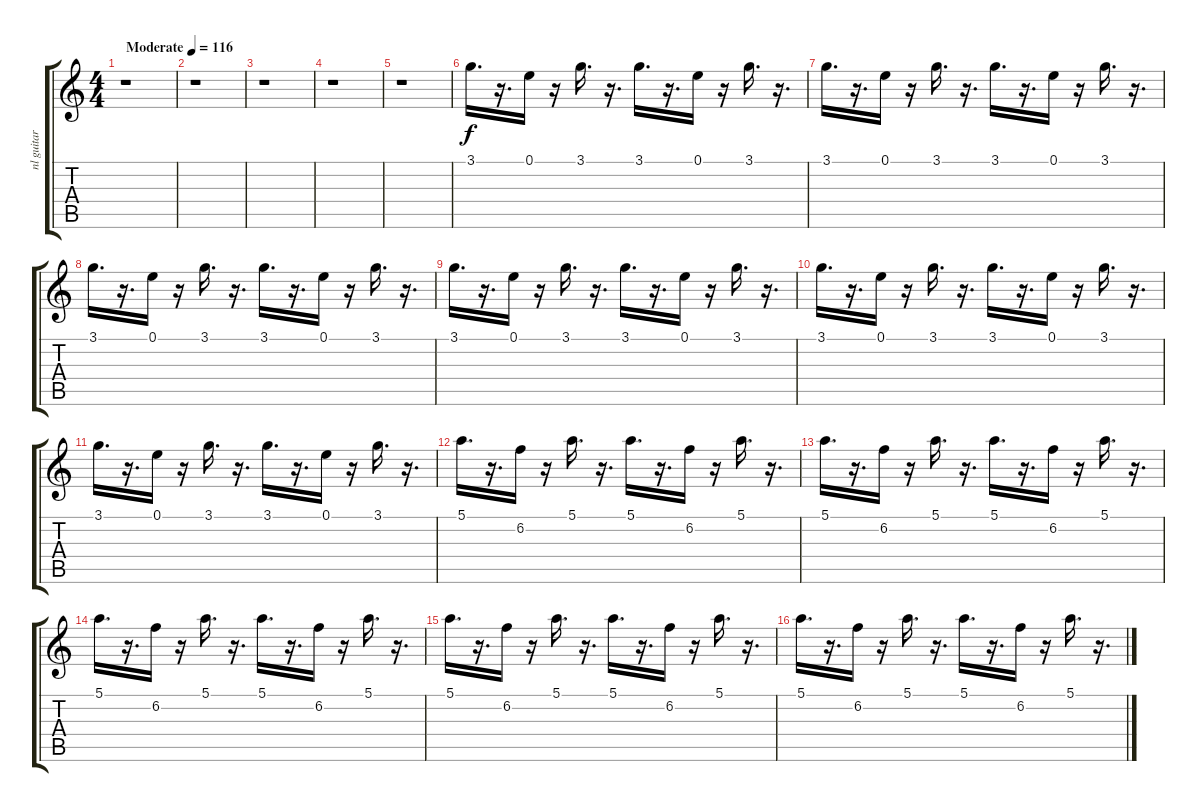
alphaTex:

\track ("nl guitar" "nl guitar") {instrument acousticguitarnylon}
\staff {score tabs}
\tuning (E4 B3 G3 D3 A2 E2) {hide}
\ts (4 4)
\tempo (116 "Moderate")
\clef g2
\ks c
r.1{dy f instrument acousticguitarnylon} |
r.1 |
r.1 |
r.1 |
r.1 |
3.1.16{d} r.16{d} 0.1.16 r.16 3.1.16{d} r.16{d} 3.1.16{d} r.16{d} 0.1.16 r.16 3.1.16{d} r.16{d} |
3.1.16{d} r.16{d} 0.1.16 r.16 3.1.16{d} r.16{d} 3.1.16{d} r.16{d} 0.1.16 r.16 3.1.16{d} r.16{d} |
3.1.16{d} r.16{d} 0.1.16 r.16 3.1.16{d} r.16{d} 3.1.16{d} r.16{d} 0.1.16 r.16 3.1.16{d} r.16{d} |
3.1.16{d} r.16{d} 0.1.16 r.16 3.1.16{d} r.16{d} 3.1.16{d} r.16{d} 0.1.16 r.16 3.1.16{d} r.16{d} |
3.1.16{d} r.16{d} 0.1.16 r.16 3.1.16{d} r.16{d} 3.1.16{d} r.16{d} 0.1.16 r.16 3.1.16{d} r.16{d} |
3.1.16{d} r.16{d} 0.1.16 r.16 3.1.16{d} r.16{d} 3.1.16{d} r.16{d} 0.1.16 r.16 3.1.16{d} r.16{d} |
5.1.16{d} r.16{d} 6.2.16 r.16 5.1.16{d} r.16{d} 5.1.16{d} r.16{d} 6.2.16 r.16 5.1.16{d} r.16{d} |
5.1.16{d} r.16{d} 6.2.16 r.16 5.1.16{d} r.16{d} 5.1.16{d} r.16{d} 6.2.16 r.16 5.1.16{d} r.16{d} |
5.1.16{d} r.16{d} 6.2.16 r.16 5.1.16{d} r.16{d} 5.1.16{d} r.16{d} 6.2.16 r.16 5.1.16{d} r.16{d} |
5.1.16{d} r.16{d} 6.2.16 r.16 5.1.16{d} r.16{d} 5.1.16{d} r.16{d} 6.2.16 r.16 5.1.16{d} r.16{d} |
5.1.16{d} r.16{d} 6.2.16 r.16 5.1.16{d} r.16{d} 5.1.16{d} r.16{d} 6.2.16 r.16 5.1.16{d} r.16{d}
